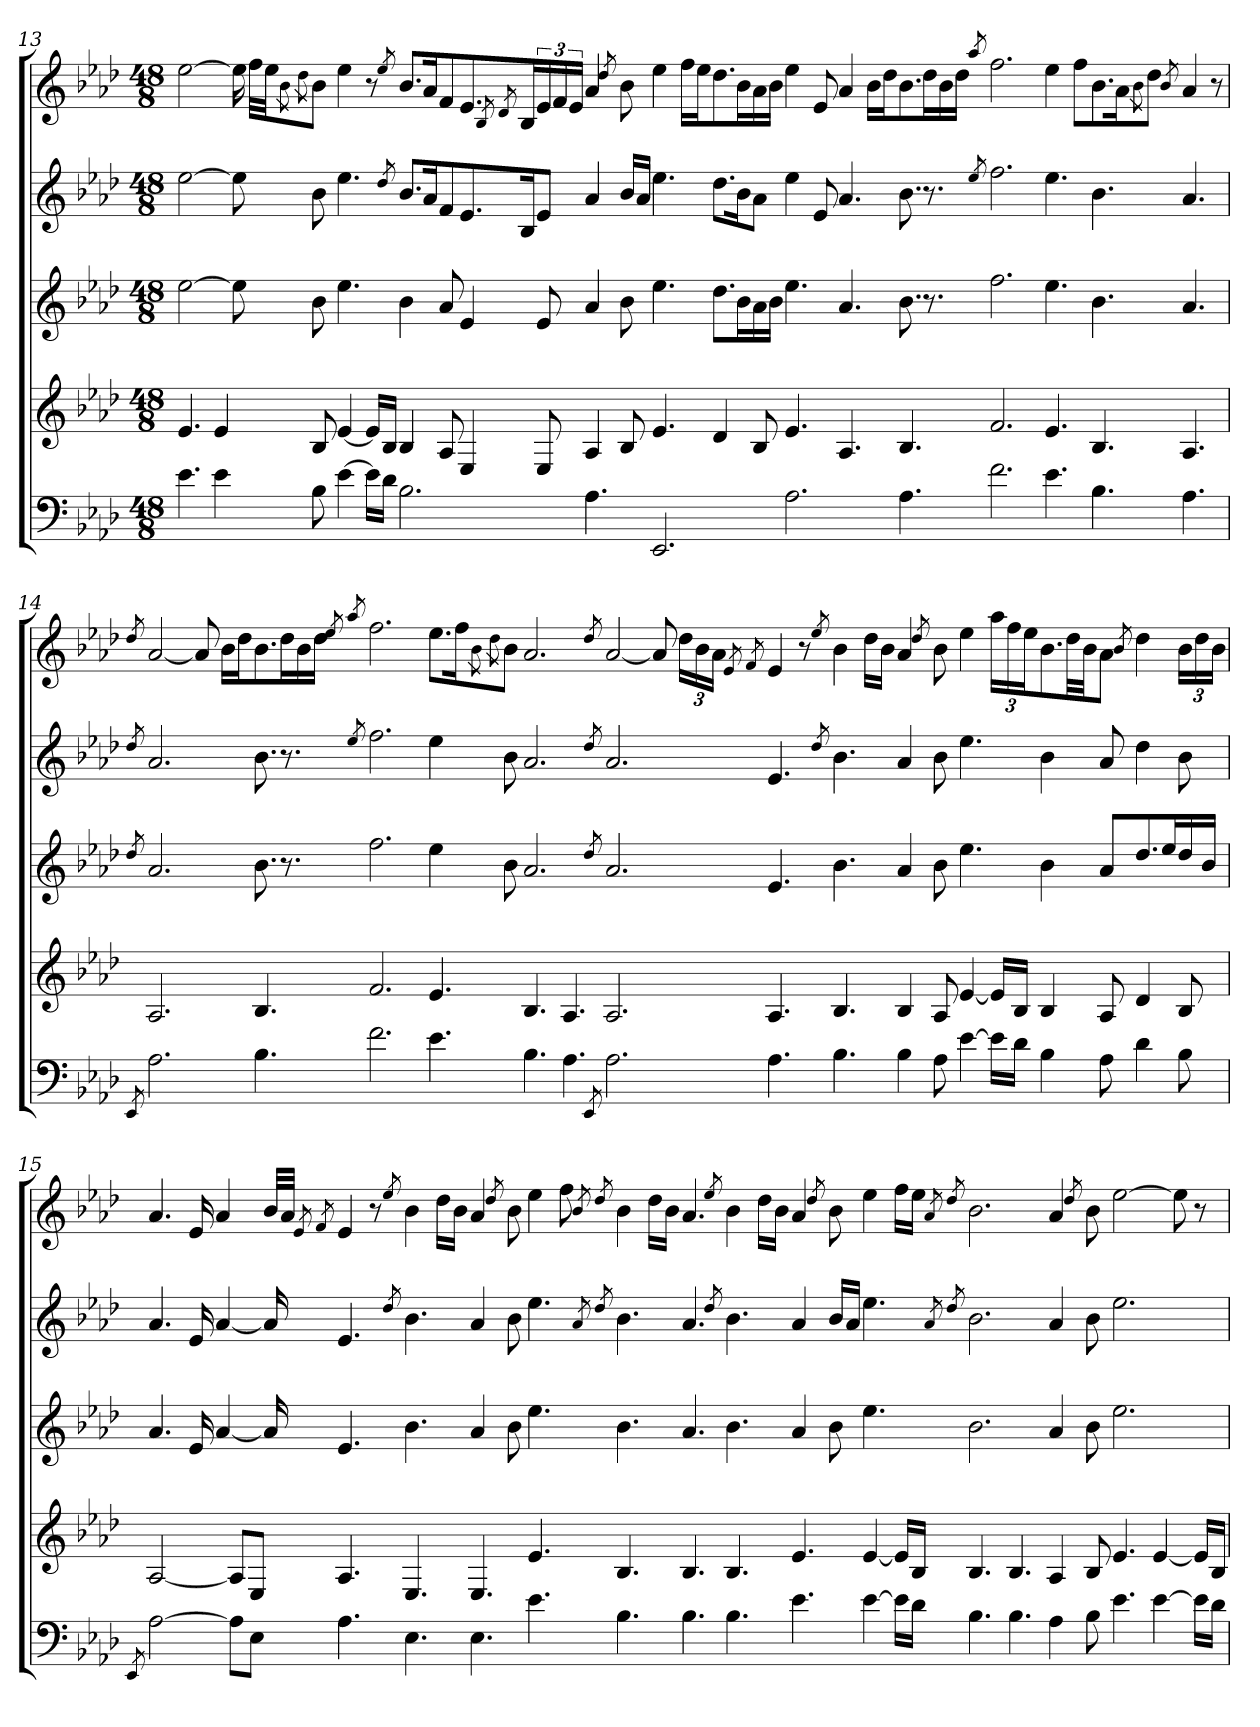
**kern	**kern	**kern	**kern	**kern
*part5	*part4	*part3	*part2	*part1
*staff5	*staff4	*staff3	*staff2	*staff1
*clefF4	*clefG2	*clefG2	*clefG2	*clefG2
*k[b-e-a-d-]	*k[b-e-a-d-]	*k[b-e-a-d-]	*k[b-e-a-d-]	*k[b-e-a-d-]
*M48/8	*M48/8	*M48/8	*M48/8	*M48/8
=13	=13	=13	=13	=13
4.e-	4.e-	[2ee-	[2ee-	[2ee-
4e-	4e-	.	.	.
.	.	8ee-]	8ee-]	16ee-]
.	.	.	.	32ff\LLL
.	.	.	.	32ee-\JJ
.	.	.	.	8qb-\
.	.	.	.	8qdd-\
8B-	8B-	8b-	8b-	8b-\J
[4e-	[4e-	4.ee-	4.ee-	4ee-
16e-\LL]	16e-/LL]	.	.	8r
16d-\JJ	16B-/JJ	.	.	.
.	.	.	8qdd-	8qee-
2.B-	4B-	4b-	8.b-/L	8.b-/L
.	.	.	16a-/K	16a-/K
.	8A-	8a-	8f/	8f/
.	4E-	4e-	8.e-/	8.e-/
.	.	.	.	8qB-/
.	.	.	.	8qd-/
.	.	.	16B-/K	16B-/L
.	8E-	8e-	8e-/J	24e-/
.	.	.	.	24f/
.	.	.	.	24e-/JJ
4.A-	4A-	4a-	4a-	4a-
.	.	.	.	8qdd-
.	8B-	8b-	16b-/LL	8b-
.	.	.	16a-/JJ	.
2.EE-	4.e-	4.ee-	4.ee-	4ee-
.	.	.	.	16ff\LL
.	.	.	.	16ee-\J
.	4d-	8.dd-\L	8.dd-\L	8.dd-\
.	.	16b-\L	16b-\K	16b-\L
.	8B-	16a-\	8a-\J	16a-\
.	.	16b-\JJ	.	16b-\JJ
2.A-	4.e-	4.ee-	4ee-	4ee-
.	.	.	8e-	8e-
.	4.A-	4.a-	4.a-	4a-
.	.	.	.	16b-\LL
.	.	.	.	16dd-\J
4.A-	4.B-	8.b-	8.b-	8.b-\
.	.	8.r	8.r	16dd-\L
.	.	.	.	16b-\
.	.	.	.	16dd-\JJ
.	.	.	8qee-	8qaa-
2.f	2.f	2.ff	2.ff	2.ff
4.e-	4.e-	4.ee-	4.ee-	4ee-
.	.	.	.	8ff\L
4.B-	4.B-	4.b-	4.b-	8.b-\
.	.	.	.	16a-\K
.	.	.	.	8qb-\
.	.	.	.	8dd-\J
.	.	.	.	8qb-
4.A-	4.A-	4.a-	4.a-	4a-
.	.	.	.	8r
=14	=14	=14	=14	=14
8qEE-	.	8qdd-	8qdd-	8qdd-
2.A-	2.A-	2.a-	2.a-	[2a-
.	.	.	.	8a-]
.	.	.	.	16b-\LL
.	.	.	.	16dd-\J
4.B-	4.B-	8.b-	8.b-	8.b-\
.	.	8.r	8.r	16dd-\L
.	.	.	.	16b-\
.	.	.	.	16dd-\JJ
.	.	.	.	8qee-
.	.	.	8qee-	8qaa-
2.f	2.f	2.ff	2.ff	2.ff
4.e-	4.e-	4ee-	4ee-	8.ee-\L
.	.	.	.	16ff\K
.	.	.	.	8qb-\
.	.	.	.	8qdd-\
.	.	8b-	8b-	8b-\J
4.B-	4.B-	2.a-	2.a-	2.a-
4.A-	4.A-	.	.	.
8qEE-	.	8qdd-	8qdd-	8qdd-
2.A-	2.A-	2.a-	2.a-	[2a-
.	.	.	.	8a-]
.	.	.	.	24dd-\LL
.	.	.	.	24b-\
.	.	.	.	24a-\JJ
.	.	.	.	8qe-
.	.	.	.	8qf
4.A-	4.A-	4.e-	4.e-	4e-
.	.	.	.	8r
.	.	.	8qdd-	8qee-
4.B-	4.B-	4.b-	4.b-	4b-
.	.	.	.	16dd-\LL
.	.	.	.	16b-\JJ
4B-	4B-	4a-	4a-	4a-
.	.	.	.	8qdd-
8A-	8A-	8b-	8b-	8b-
[4e-	[4e-	4.ee-	4.ee-	4ee-
16e-\LL]	16e-/LL]	.	.	24aa-\LL
.	.	.	.	24ff\
16d-\JJ	16B-/JJ	.	.	.
.	.	.	.	24ee-\J
4B-	4B-	4b-	4b-	8.b-\
.	.	.	.	32dd-\LL
.	.	.	.	32b-\JJ
8A-	8A-	8a-/L	8a-	8a-\J
.	.	.	.	8qb-
4d-	4d-	8.dd-/	4dd-	4dd-
.	.	16ee-/L	.	.
8B-	8B-	16dd-/	8b-	24b-\LL
.	.	.	.	24dd-\
.	.	16b-/JJ	.	.
.	.	.	.	24b-\JJ
=15	=15	=15	=15	=15
8qEE-	.	.	.	.
[2A-	[2A-	4.a-	4.a-	4.a-
.	.	16e-	16e-	16e-
.	.	[4a-	[4a-	4a-
8A-\L]	8A-/L]	.	.	.
8E-\J	8E-/J	.	.	.
.	.	16a-]	16a-]	32b-/LLL
.	.	.	.	32a-/JJJ
.	.	.	.	8qe-
.	.	.	.	8qf
4.A-	4.A-	4.e-	4.e-	4e-
.	.	.	.	8r
.	.	.	8qdd-	8qee-
4.E-	4.E-	4.b-	4.b-	4b-
.	.	.	.	16dd-\LL
.	.	.	.	16b-\JJ
4.E-	4.E-	4a-	4a-	4a-
.	.	.	.	8qdd-
.	.	8b-	8b-	8b-
4.e-	4.e-	4.ee-	4.ee-	4ee-
.	.	.	.	8ff
.	.	.	8qa-	8qb-
.	.	.	8qdd-	8qdd-
4.B-	4.B-	4.b-	4.b-	4b-
.	.	.	.	16dd-\LL
.	.	.	.	16b-\JJ
4.B-	4.B-	4.a-	4.a-	4.a-
.	.	.	8qdd-	8qee-
4.B-	4.B-	4.b-	4.b-	4b-
.	.	.	.	16dd-\LL
.	.	.	.	16b-\JJ
4.e-	4.e-	4a-	4a-	4a-
.	.	.	.	8qdd-
.	.	8b-	16b-/LL	8b-
.	.	.	16a-/JJ	.
[4e-	[4e-	4.ee-	4.ee-	4ee-
16e-\LL]	16e-/LL]	.	.	16ff\LL
16d-\JJ	16B-/JJ	.	.	16ee-\JJ
.	.	.	8qa-	8qa-
.	.	.	8qdd-	8qdd-
4.B-	4.B-	2.b-	2.b-	2.b-
4.B-	4.B-	.	.	.
4A-	4A-	4a-	4a-	4a-
.	.	.	.	8qdd-
8B-	8B-	8b-	8b-	8b-
4.e-	4.e-	2.ee-	2.ee-	[2ee-
[4e-	[4e-	.	.	.
.	.	.	.	8ee-]
16e-\LL]	16e-/LL]	.	.	8r
16d-\JJ	16B-/JJ	.	.	.
=	=	=	=	=
*-	*-	*-	*-	*-
